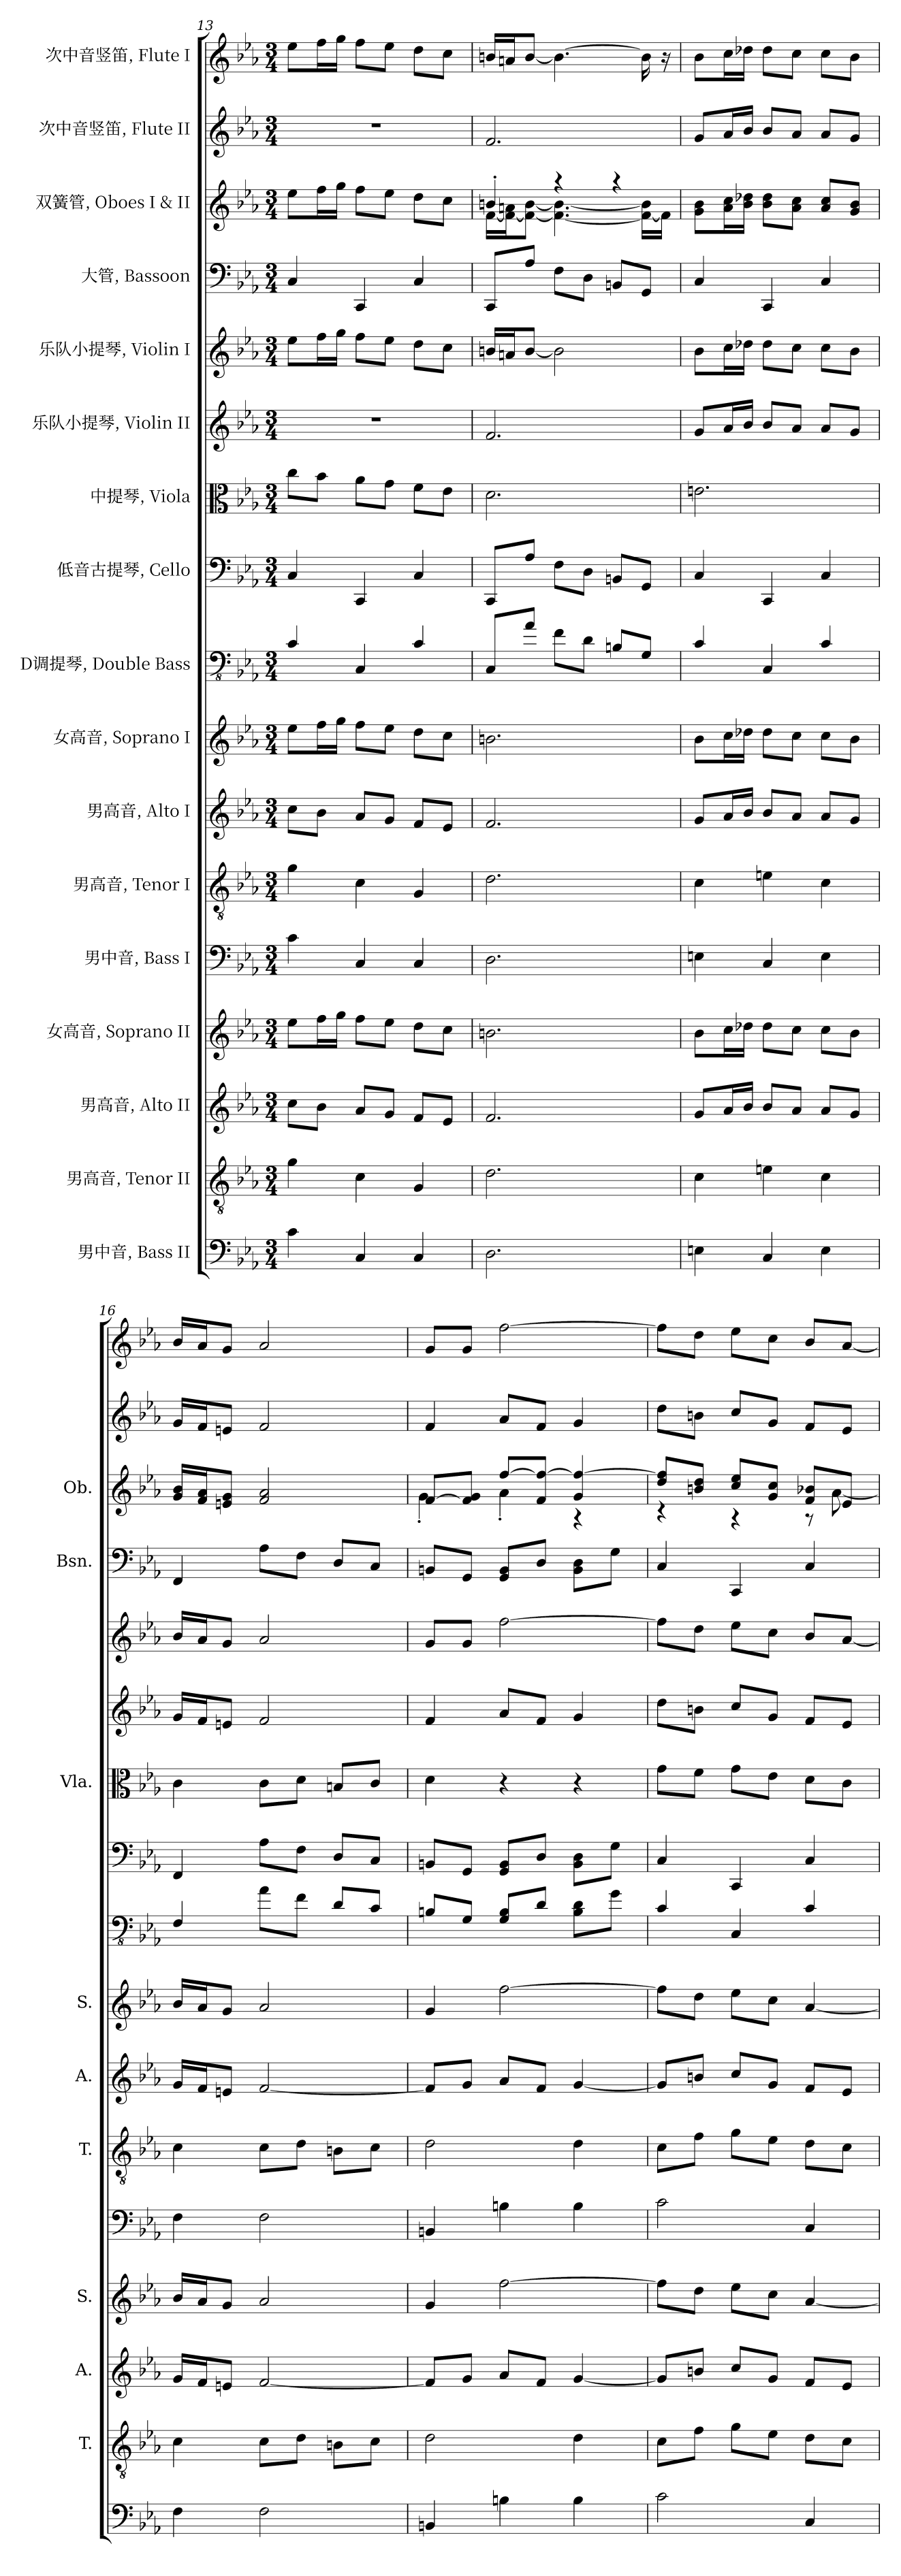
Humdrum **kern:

**kern	**kern	**kern	**kern	**kern	**kern	**kern	**kern	**kern	**kern	**kern	**kern	**kern	**kern	**kern	**kern	**kern
*part17	*part16	*part15	*part14	*part13	*part12	*part11	*part10	*part9	*part8	*part7	*part6	*part5	*part4	*part3	*part2	*part1
*staff17	*staff16	*staff15	*staff14	*staff13	*staff12	*staff11	*staff10	*staff9	*staff8	*staff7	*staff6	*staff5	*staff4	*staff3	*staff2	*staff1
*I"男中音, Bass II	*I"男高音, Tenor II	*I"男高音, Alto II	*I"女高音, Soprano II	*I"男中音, Bass I	*I"男高音, Tenor I	*I"男高音, Alto I	*I"女高音, Soprano I	*I"D调提琴, Double Bass	*I"低音古提琴, Cello	*I"中提琴, Viola	*I"乐队小提琴, Violin II	*I"乐队小提琴, Violin I	*I"大管, Bassoon	*I"双簧管, Oboes I &amp; II	*I"次中音竖笛, Flute II	*I"次中音竖笛, Flute I
*	*I'T.	*I'A.	*I'S.	*	*I'T.	*I'A.	*I'S.	*	*	*I'Vla.	*	*	*I'Bsn.	*I'Ob.	*	*
*clefF4	*clefGv2	*clefG2	*clefG2	*clefF4	*clefGv2	*clefG2	*clefG2	*clefFv4	*clefF4	*clefC3	*clefG2	*clefG2	*clefF4	*clefG2	*clefG2	*clefG2
*	*	*	*	*	*	*	*	*ITrd7c12	*	*	*	*	*	*	*	*
*k[b-e-a-]	*k[b-e-a-]	*k[b-e-a-]	*k[b-e-a-]	*k[b-e-a-]	*k[b-e-a-]	*k[b-e-a-]	*k[b-e-a-]	*k[b-e-a-]	*k[b-e-a-]	*k[b-e-a-]	*k[b-e-a-]	*k[b-e-a-]	*k[b-e-a-]	*k[b-e-a-]	*k[b-e-a-]	*k[b-e-a-]
*M3/4	*M3/4	*M3/4	*M3/4	*M3/4	*M3/4	*M3/4	*M3/4	*M3/4	*M3/4	*M3/4	*M3/4	*M3/4	*M3/4	*M3/4	*M3/4	*M3/4
=13	=13	=13	=13	=13	=13	=13	=13	=13	=13	=13	=13	=13	=13	=13	=13	=13
4c\	4g\	8cc\L	8ee-\L	4c\	4g\	8cc\L	8ee-\L	4CC/	4C/	8cc\L	2.r	8ee-\L	4C/	8ee-\L	2.r	8ee-\L
.	.	8b-\J	16ff\L	.	.	8b-\J	16ff\L	.	.	8b-\J	.	16ff\L	.	16ff\L	.	16ff\L
.	.	.	16gg\JJ	.	.	.	16gg\JJ	.	.	.	.	16gg\JJ	.	16gg\JJ	.	16gg\JJ
4C/	4c\	8a-/L	8ff\L	4C/	4c\	8a-/L	8ff\L	4CCC/	4CC/	8a-\L	.	8ff\L	4CC/	8ff\L	.	8ff\L
.	.	8g/J	8ee-\J	.	.	8g/J	8ee-\J	.	.	8g\J	.	8ee-\J	.	8ee-\J	.	8ee-\J
4C/	4G/	8f/L	8dd\L	4C/	4G/	8f/L	8dd\L	4CC/	4C/	8f\L	.	8dd\L	4C/	8dd\L	.	8dd\L
.	.	8e-/J	8cc\J	.	.	8e-/J	8cc\J	.	.	8e-\J	.	8cc\J	.	8cc\J	.	8cc\J
!!LO:PB:g=z
=14	=14	=14	=14	=14	=14	=14	=14	=14	=14	=14	=14	=14	=14	=14	=14	=14
*	*	*	*	*	*	*	*	*	*	*	*	*	*	*^	*	*
2.D\	2.d\	2.f/	2.bn\	2.D\	2.d\	2.f/	2.bn\	8CCC/L	8CC/L	2.d\	2.f/	16bn/LL	8CC/L	4bn'/	[16f\LL	2.f/	16bn/LL
.	.	.	.	.	.	.	.	.	.	.	.	16an/J	.	.	16f\_ 16an\J	.	16an/J
.	.	.	.	.	.	.	.	8AA-/J	8A-/J	.	.	[8b/J	8A-/J	.	8f\_ [8b\J	.	[8b/J
.	.	.	.	.	.	.	.	8FF\L	8F\L	.	.	2b\]	8F\L	4r	4.f\_ 4.b\_	.	4.b\_
.	.	.	.	.	.	.	.	8DD\J	8D\J	.	.	.	8D\J	.	.	.	.
.	.	.	.	.	.	.	.	8BBBn/L	8BBn/L	.	.	.	8BBn/L	4r	.	.	.
.	.	.	.	.	.	.	.	8GGG/J	8GG/J	.	.	.	8GG/J	.	16f\_ 16b\]LL	.	16b\]
.	.	.	.	.	.	.	.	.	.	.	.	.	.	.	16f\JJ]	.	16r
*	*	*	*	*	*	*	*	*	*	*	*	*	*	*v	*v	*	*
=15	=15	=15	=15	=15	=15	=15	=15	=15	=15	=15	=15	=15	=15	=15	=15	=15
4En\	4c\	8g/L	8b-\L	4En\	4c\	8g/L	8b-\L	4CC/	4C/	2.en\	8g/L	8b-\L	4C/	8g\ 8b-\L	8g/L	8b-\L
.	.	16a-/L	16cc\L	.	.	16a-/L	16cc\L	.	.	.	16a-/L	16cc\L	.	16a-\ 16cc\L	16a-/L	16cc\L
.	.	16b-/JJ	16dd-X\JJ	.	.	16b-/JJ	16dd-X\JJ	.	.	.	16b-/JJ	16dd-X\JJ	.	16b-\ 16dd-X\JJ	16b-/JJ	16dd-X\JJ
4C/	4en\	8b-/L	8dd-\L	4C/	4en\	8b-/L	8dd-\L	4CCC/	4CC/	.	8b-/L	8dd-\L	4CC/	8b-\ 8dd-\L	8b-/L	8dd-\L
.	.	8a-/J	8cc\J	.	.	8a-/J	8cc\J	.	.	.	8a-/J	8cc\J	.	8a-\ 8cc\J	8a-/J	8cc\J
4E\	4c\	8a-/L	8cc\L	4E\	4c\	8a-/L	8cc\L	4CC/	4C/	.	8a-/L	8cc\L	4C/	8a-/ 8cc/L	8a-/L	8cc\L
.	.	8g/J	8b-\J	.	.	8g/J	8b-\J	.	.	.	8g/J	8b-\J	.	8g/ 8b-/J	8g/J	8b-\J
=16	=16	=16	=16	=16	=16	=16	=16	=16	=16	=16	=16	=16	=16	=16	=16	=16
4F\	4c\	16g/LL	16b-/LL	4F\	4c\	16g/LL	16b-/LL	4FFF/	4FF/	4c\	16g/LL	16b-/LL	4FF/	16g/ 16b-/LL	16g/LL	16b-/LL
.	.	16f/J	16a-/J	.	.	16f/J	16a-/J	.	.	.	16f/J	16a-/J	.	16f/ 16a-/J	16f/J	16a-/J
.	.	8en/J	8g/J	.	.	8en/J	8g/J	.	.	.	8en/J	8g/J	.	8en/ 8g/J	8en/J	8g/J
2F\	8c\L	[2f/	2a-/	2F\	8c\L	[2f/	2a-/	8AA-\L	8A-\L	8c\L	2f/	2a-/	8A-\L	2f/ 2a-/	2f/	2a-/
.	8d\J	.	.	.	8d\J	.	.	8FF\J	8F\J	8d\J	.	.	8F\J	.	.	.
.	8Bn\L	.	.	.	8Bn\L	.	.	8DD/L	8D/L	8Bn/L	.	.	8D/L	.	.	.
.	8c\J	.	.	.	8c\J	.	.	8CC/J	8C/J	8c/J	.	.	8C/J	.	.	.
=17	=17	=17	=17	=17	=17	=17	=17	=17	=17	=17	=17	=17	=17	=17	=17	=17
*	*	*	*	*	*	*	*	*	*	*	*	*	*	*^	*	*
4BBn/	2d\	8f/L]	4g/	4BBn/	2d\	8f/L]	4g/	8BBBn/L	8BBn/L	4d\	4f/	8g/L	8BBn/L	[8f/L	4g'\	4f/	8g/L
.	.	8g/J	.	.	.	8g/J	.	8GGG/J	8GG/J	.	.	8g/J	8GG/J	8f/] 8g/J	.	.	8g/J
4Bn\	.	8a-/L	[2ff\	4Bn\	.	8a-/L	[2ff\	8GGG/ 8BBB/L	8GG/ 8BB/L	4r	8a-/L	[2ff\	8GG/ 8BB/L	[8ff/L	4a-'\	8a-/L	[2ff\
.	.	8f/J	.	.	.	8f/J	.	8DD/J	8D/J	.	8f/J	.	8D/J	8f/ 8ff/_J	.	8f/J	.
4B\	4d\	[4g/	.	4B\	4d\	[4g/	.	8BBB\ 8DD\L	8BB\ 8D\L	4r	4g/	.	8BB\ 8D\L	4g/ 4ff/_	4r	4g/	.
.	.	.	.	.	.	.	.	8GG\J	8G\J	.	.	.	8G\J	.	.	.	.
!!LO:PB:g=z
=18	=18	=18	=18	=18	=18	=18	=18	=18	=18	=18	=18	=18	=18	=18	=18	=18	=18
2c\	8c\L	8g/L]	8ff\L]	2c\	8c\L	8g/L]	8ff\L]	4CC/	4C/	8g\L	8dd\L	8ff\L]	4C/	8dd/ 8ff/]L	4r	8dd\L	8ff\L]
.	8f\J	8bn/J	8dd\J	.	8f\J	8bn/J	8dd\J	.	.	8f\J	8bn\J	8dd\J	.	8bn/ 8dd/J	.	8bn\J	8dd\J
.	8g\L	8cc/L	8ee-\L	.	8g\L	8cc/L	8ee-\L	4CCC/	4CC/	8g\L	8cc/L	8ee-\L	4CC/	8cc/ 8ee-/L	4r	8cc/L	8ee-\L
.	8e-\J	8g/J	8cc\J	.	8e-\J	8g/J	8cc\J	.	.	8e-\J	8g/J	8cc\J	.	8g/ 8cc/J	.	8g/J	8cc\J
4C/	8d\L	8f/L	[4a-/	4C/	8d\L	8f/L	[4a-/	4CC/	4C/	8d\L	8f/L	8b-/L	4C/	8f/ 8b-X/L	8r	8f/L	8b-/L
.	8c\J	8e-/J	.	.	8c\J	8e-/J	.	.	.	8c\J	8e-/J	[8a-/J	.	8e-/J	[8a-\	8e-/J	[8a-/J
*	*	*	*	*	*	*	*	*	*	*	*	*	*	*v	*v	*	*
=	=	=	=	=	=	=	=	=	=	=	=	=	=	=	=	=
*-	*-	*-	*-	*-	*-	*-	*-	*-	*-	*-	*-	*-	*-	*-	*-	*-
